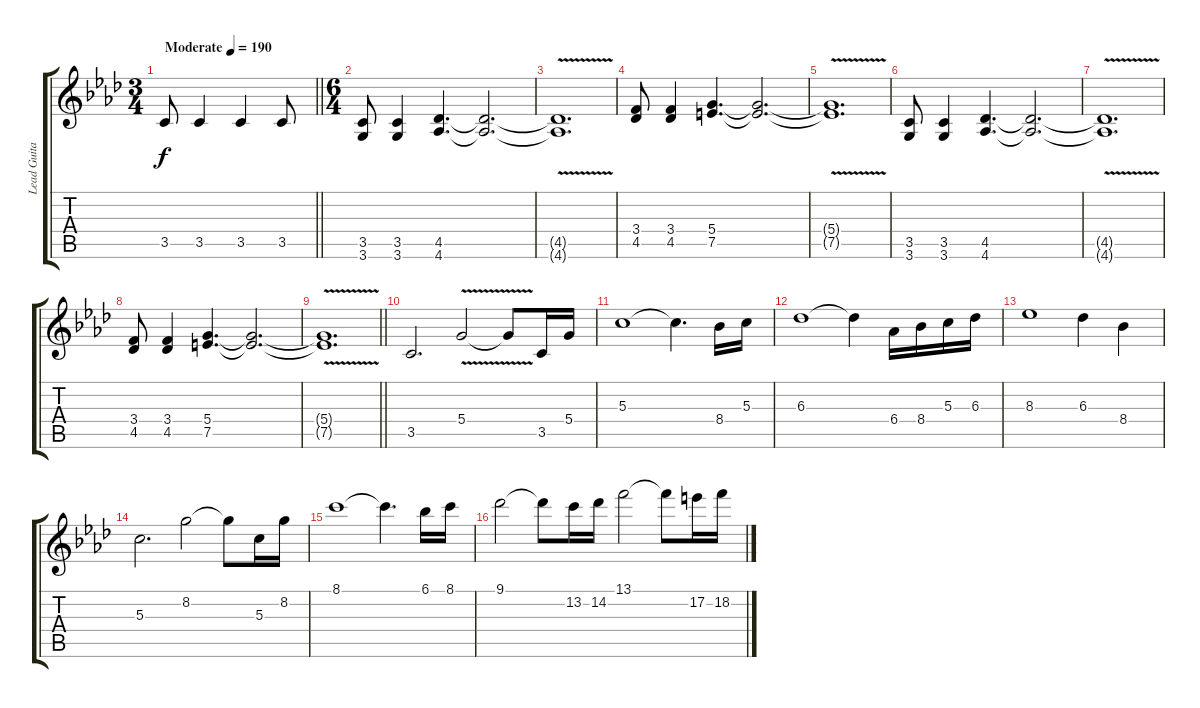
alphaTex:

\track ("Lead Guitar" "Lead Guita") {instrument distortionguitar}
\staff {score tabs}
\tuning (E4 B3 G3 D3 A2 E2) {hide}
\ts (3 4)
\tempo (190 "Moderate")
\clef g2
\barLineRight lightlight
\ks fminor
3.5.8{dy f instrument distortionguitar} 3.5.4 3.5.4 3.5.8 |
\ts (6 4)
(3.5 3.6).8 (3.5 3.6).4 (4.5 4.6).4{d} (4.5{t} 4.6{t}).2{d} |
(4.5{v t} 4.6{v t}).1{d} |
(3.4 4.5).8 (3.4 4.5).4 (5.4 7.5).4{d} (5.4{t} 7.5{t}).2{d} |
(5.4{v t} 7.5{v t}).1{d} |
(3.5 3.6).8 (3.5 3.6).4 (4.5 4.6).4{d} (4.5{t} 4.6{t}).2{d} |
(4.5{v t} 4.6{v t}).1{d} |
(3.4 4.5).8 (3.4 4.5).4 (5.4 7.5).4{d} (5.4{t} 7.5{t}).2{d} |
\barLineRight lightlight
(5.4{v t} 7.5{v t}).1{d} |
3.5.2{d} 5.4{v}.2 5.4{t}.8 3.5.16 5.4.16 |
5.3.1 5.3{t}.4{d} 8.4.16 5.3.16 |
6.3.1 6.3{t}.4 6.4.16 8.4.16 5.3.16 6.3.16 |
8.3.1 6.3.4 8.4.4 |
5.3.2{d} 8.2.2 8.2{t}.8 5.3.16 8.2.16 |
8.1.1 8.1{t}.4{d} 6.1.16 8.1.16 |
9.1.2 9.1{t}.8 13.2.16 14.2.16 13.1.2 13.1{t}.8 17.2.16 18.2.16
